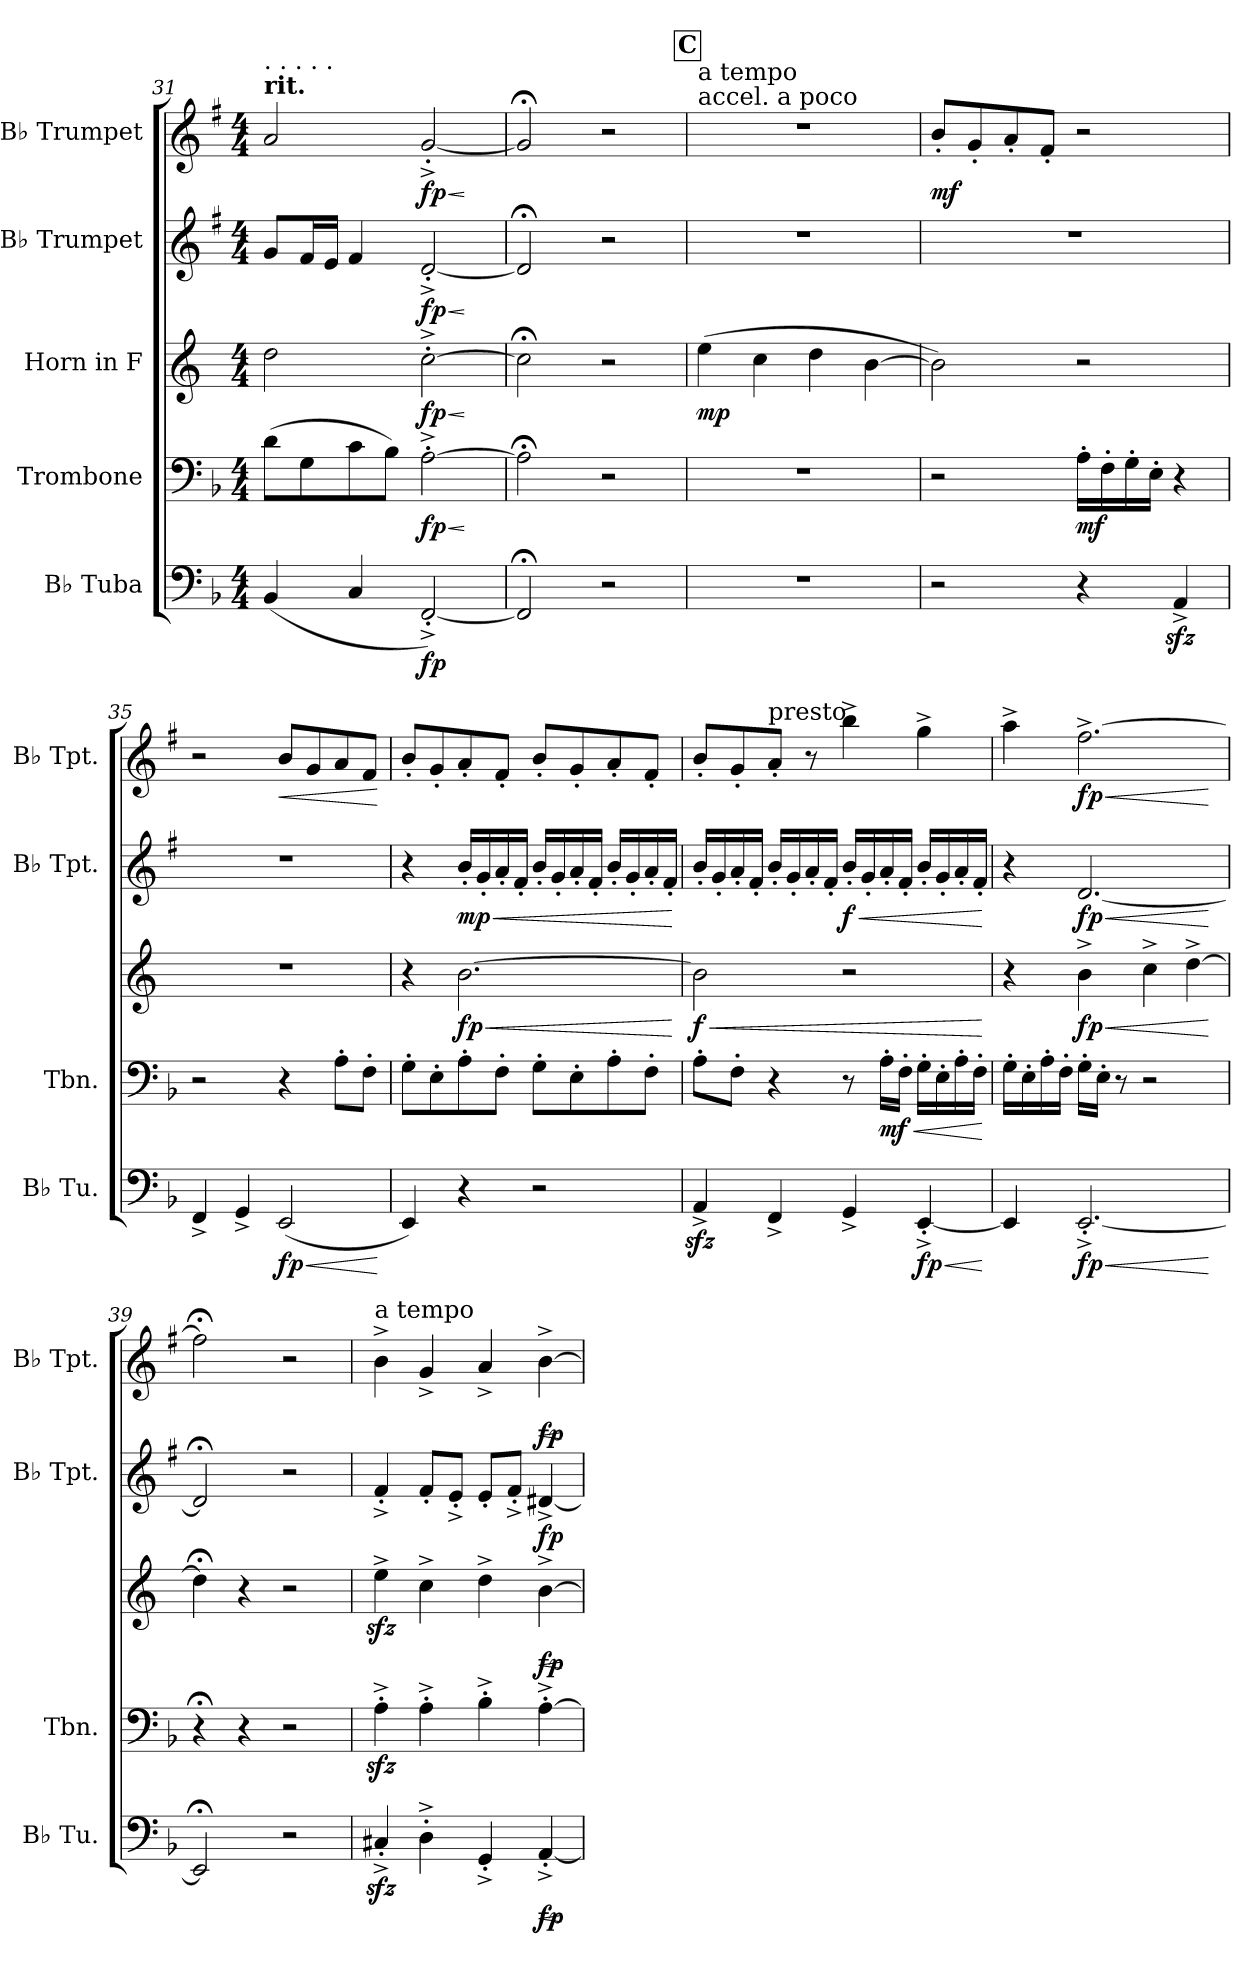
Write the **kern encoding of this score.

**kern	**dynam	**kern	**dynam	**kern	**dynam	**kern	**dynam	**kern	**dynam
*part5	*part5	*part4	*part4	*part3	*part3	*part2	*part2	*part1	*part1
*staff5	*staff5	*staff4	*staff4	*staff3	*staff3	*staff2	*staff2	*staff1	*staff1
*I"B♭ Tuba	*	*I"Trombone	*	*I"Horn in F	*	*I"B♭ Trumpet	*	*I"B♭ Trumpet	*
*I'B♭ Tu.	*	*I'Tbn.	*	*	*	*I'B♭ Tpt.	*	*I'B♭ Tpt.	*
!!LO:PB:g=z
*clefF4	*	*clefF4	*	*clefG2	*	*clefG2	*	*clefG2	*
*	*	*	*	*ITrd4c7	*	*ITrd1c2	*	*ITrd1c2	*
*k[b-]	*	*k[b-]	*	*k[b-]	*	*k[b-]	*	*k[b-]	*
*M4/4	*	*M4/4	*	*M4/4	*	*M4/4	*	*M4/4	*
=31	=31	=31	=31	=31	=31	=31	=31	=31	=31
!	!	!	!	!	!	!	!	!LO:TX:a:B:t=rit.	!
!	!	!	!	!	!	!	!	!LO:TX:a:t=.   .   .   .   .	!
(4BB-/	.	(8d\L	.	2g\	.	8f/L	.	2g/	.
.	.	8G\	.	.	.	16e/L	.	.	.
.	.	.	.	.	.	16d/JJ	.	.	.
4C/	.	8c\	.	.	.	4e/	.	.	.
.	.	8B-\J)	.	.	.	.	.	.	.
!	!LO:DY:b	!	!LO:HP:b	!	!LO:HP:b	!	!LO:HP:b	!	!LO:HP:b
!	!	!	!LO:DY:n=1:b	!	!LO:DY:n=1:b	!	!LO:DY:n=1:b	!	!LO:DY:n=1:b
[2FF'^/)	fp	[2A'^\	< fp	[2f^'\	< fp	[2c'^/	< fp	[2f'^/	< fp
.	.	.	[	.	[	.	[	.	[
=32	=32	=32	=32	=32	=32	=32	=32	=32	=32
2FF;</]	.	2A;<\]	.	2f;<\]	.	2c;</]	.	2f;</]	.
2r	.	2r	.	2r	.	2r	.	2r	.
!!LO:REH:place=s1:a:B:fs=14:t=C
=33	=33	=33	=33	=33	=33	=33	=33	=33	=33
!	!	!	!	!	!	!	!	!LO:TX:a:t=accel. a poco	!
!	!	!	!	!	!	!	!	!LO:TX:a:t=a tempo	!
!	!	!	!	!	!LO:DY:b	!	!	!	!
1r	.	1r	.	(4a\	mp	1r	.	1r	.
.	.	.	.	4f\	.	.	.	.	.
.	.	.	.	4g\	.	.	.	.	.
.	.	.	.	[4e\	.	.	.	.	.
=34	=34	=34	=34	=34	=34	=34	=34	=34	=34
!	!	!	!	!	!	!	!	!	!LO:DY:b
2r	.	2r	.	2e\])	.	1r	.	8a'/L	mf
.	.	.	.	.	.	.	.	8f'/	.
.	.	.	.	.	.	.	.	8g'/	.
.	.	.	.	.	.	.	.	8e'/J	.
!	!	!	!LO:DY:b	!	!	!	!	!	!
4r	.	16A'\LL	mf	2r	.	.	.	2r	.
.	.	16F'\	.	.	.	.	.	.	.
.	.	16G'\	.	.	.	.	.	.	.
.	.	16E'\JJ	.	.	.	.	.	.	.
4AAzz<^/	.	4r	.	.	.	.	.	.	.
=35	=35	=35	=35	=35	=35	=35	=35	=35	=35
4FF^/	.	2r	.	1r	.	1r	.	2r	.
4GG^/	.	.	.	.	.	.	.	.	.
!	!LO:HP:b	!	!	!	!	!	!	!	!LO:HP:b
!	!LO:DY:n=1:b	!	!	!	!	!	!	!	!
(2EE/	< fp	4r	.	.	.	.	.	8a/L	<
.	.	.	.	.	.	.	.	8f/	.
.	.	8A'\L	.	.	.	.	.	8g/	.
.	.	8F'\J	.	.	.	.	.	8e/J	.
.	[	.	.	.	.	.	.	.	[
!!LO:LB:g=z
=36	=36	=36	=36	=36	=36	=36	=36	=36	=36
4EE/)	.	8G'\L	.	4r	.	4r	.	8a'/L	.
.	.	8E'\	.	.	.	.	.	8f'/	.
!	!	!	!	!	!LO:HP:b	!	!LO:HP:b	!	!
!	!	!	!	!	!LO:DY:n=1:b	!	!LO:DY:n=1:b	!	!
4r	.	8A'\	.	[2.e\	< fp	16a'/LL	< mp	8g'/	.
.	.	.	.	.	.	16f'/	.	.	.
.	.	8F'\J	.	.	.	16g'/	.	8e'/J	.
.	.	.	.	.	.	16e'/JJ	.	.	.
2r	.	8G'\L	.	.	.	16a'/LL	.	8a'/L	.
.	.	.	.	.	.	16f'/	.	.	.
.	.	8E'\	.	.	.	16g'/	.	8f'/	.
.	.	.	.	.	.	16e'/JJ	.	.	.
.	.	8A'\	.	.	.	16a'/LL	.	8g'/	.
.	.	.	.	.	.	16f'/	.	.	.
.	.	8F'\J	.	.	.	16g'/	.	8e'/J	.
.	.	.	.	.	.	16e'/JJ	.	.	.
.	.	.	.	.	[	.	[	.	.
=37	=37	=37	=37	=37	=37	=37	=37	=37	=37
!	!	!	!	!	!LO:HP:b	!	!	!	!
!	!	!	!	!	!LO:DY:n=1:b	!	!	!	!
4AAzz<^/	.	8A'\L	.	2e\]	< f	16a'/LL	.	8a'/L	.
.	.	.	.	.	.	16f'/	.	.	.
.	.	8F'\J	.	.	.	16g'/	.	8f'/	.
.	.	.	.	.	.	16e'/JJ	.	.	.
!	!	!	!	!	!	!	!	!LO:TX:a:t=presto	!
4FF^/	.	4r	.	.	.	16a'/LL	.	8g'/J	.
.	.	.	.	.	.	16f'/	.	.	.
.	.	.	.	.	.	16g'/	.	8r	.
.	.	.	.	.	.	16e'/JJ	.	.	.
!	!	!	!	!	!	!	!LO:HP:b	!	!
!	!	!	!	!	!	!	!LO:DY:n=1:b	!	!
4GG^/	.	8r	.	2r	.	16a'/LL	< f	4aa^\	.
.	.	.	.	.	.	16f'/	.	.	.
!	!	!	!LO:HP:b	!	!	!	!	!	!
!	!	!	!LO:DY:n=1:b	!	!	!	!	!	!
.	.	16A'\LL	< mf	.	.	16g'/	.	.	.
.	.	16F'\JJ	.	.	.	16e'/JJ	.	.	.
!	!LO:HP:b	!	!	!	!	!	!	!	!
!	!LO:DY:n=1:b	!	!	!	!	!	!	!	!
[4EE^'/	< fp	16G'\LL	.	.	.	16a'/LL	.	4ff^\	.
.	.	16E'\	.	.	.	16f'/	.	.	.
.	.	16A'\	.	.	.	16g'/	.	.	.
.	.	16F'\JJ	.	.	.	16e'/JJ	.	.	.
.	[	.	[	.	[	.	[	.	.
=38	=38	=38	=38	=38	=38	=38	=38	=38	=38
4EE/]	.	16G'\LL	.	4r	.	4r	.	4gg^\	.
.	.	16E'\	.	.	.	.	.	.	.
.	.	16A'\	.	.	.	.	.	.	.
.	.	16F'\JJ	.	.	.	.	.	.	.
!	!LO:HP:b	!	!	!	!LO:HP:b	!	!LO:HP:b	!	!LO:HP:b
!	!LO:DY:n=1:b	!	!	!	!LO:DY:n=1:b	!	!LO:DY:n=1:b	!	!LO:DY:n=1:b
[2.EE'^/	< fp	16G'\LL	.	4e^\	< fp	[2.c/	< fp	[2.ee^\	< fp
.	.	16E'\JJ	.	.	.	.	.	.	.
.	.	8r	.	.	.	.	.	.	.
.	.	2r	.	4f^\	.	.	.	.	.
.	.	.	.	[4g^\	.	.	.	.	.
.	[	.	.	.	[	.	[	.	[
=39	=39	=39	=39	=39	=39	=39	=39	=39	=39
2EE;</]	.	4r;<	.	4g;<\]	.	2c;</]	.	2ee;<\]	.
.	.	4r	.	4r	.	.	.	.	.
2r	.	2r	.	2r	.	2r	.	2r	.
!!LO:PB:g=z
=40	=40	=40	=40	=40	=40	=40	=40	=40	=40
!	!	!	!	!	!	!	!	!LO:TX:a:t=a tempo	!
4C#Xzz<'^/	.	4Azz<'^\	.	4azz<^\	.	4e'^/	.	4a^\	.
4D'^\	.	4A'^\	.	4f^\	.	8e'/L	.	4f^/	.
.	.	.	.	.	.	8d'^/J	.	.	.
4GG'^/	.	4B-'^\	.	4g^\	.	8d'/L	.	4g^/	.
.	.	.	.	.	.	8e'^/J	.	.	.
!	!LO:HP:b	!	!	!	!LO:HP:b	!	!	!	!LO:HP:b
!	!LO:DY:n=1:b	!	!	!	!LO:DY:n=1:b	!	!LO:DY:b	!	!LO:DY:n=1:b
[4AA'^/	< fp	[4A'^\	.	[4e^\	< fp	[4c#X^/	fp	[4a^\	< fp
.	[	.	.	.	[	.	.	.	[
=	=	=	=	=	=	=	=	=	=
*-	*-	*-	*-	*-	*-	*-	*-	*-	*-
